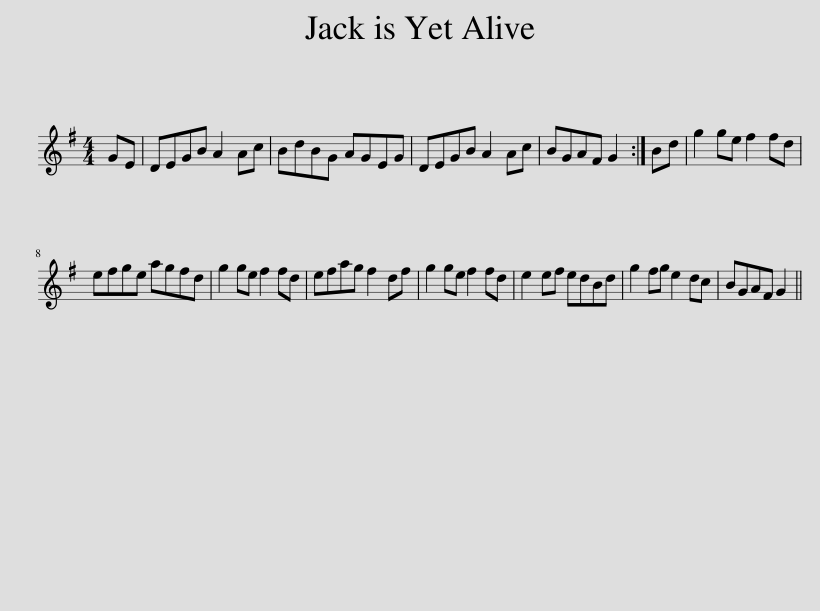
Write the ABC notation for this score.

X:1
L:1/8
M:4/4
I:linebreak $
K:G
V:1 treble
V:1
 GE | DEGB A2 Ac | BdBG AGEG | DEGB A2 Ac | BGAF G2 :| %5
 Bd | g2 ge f2 fd |$ efge agfd | g2 ge f2 fd | efag f2 df | %10
 g2 ge f2 fd | e2 ef edBd | g2 fg e2 dc | BGAF G2 || %14
